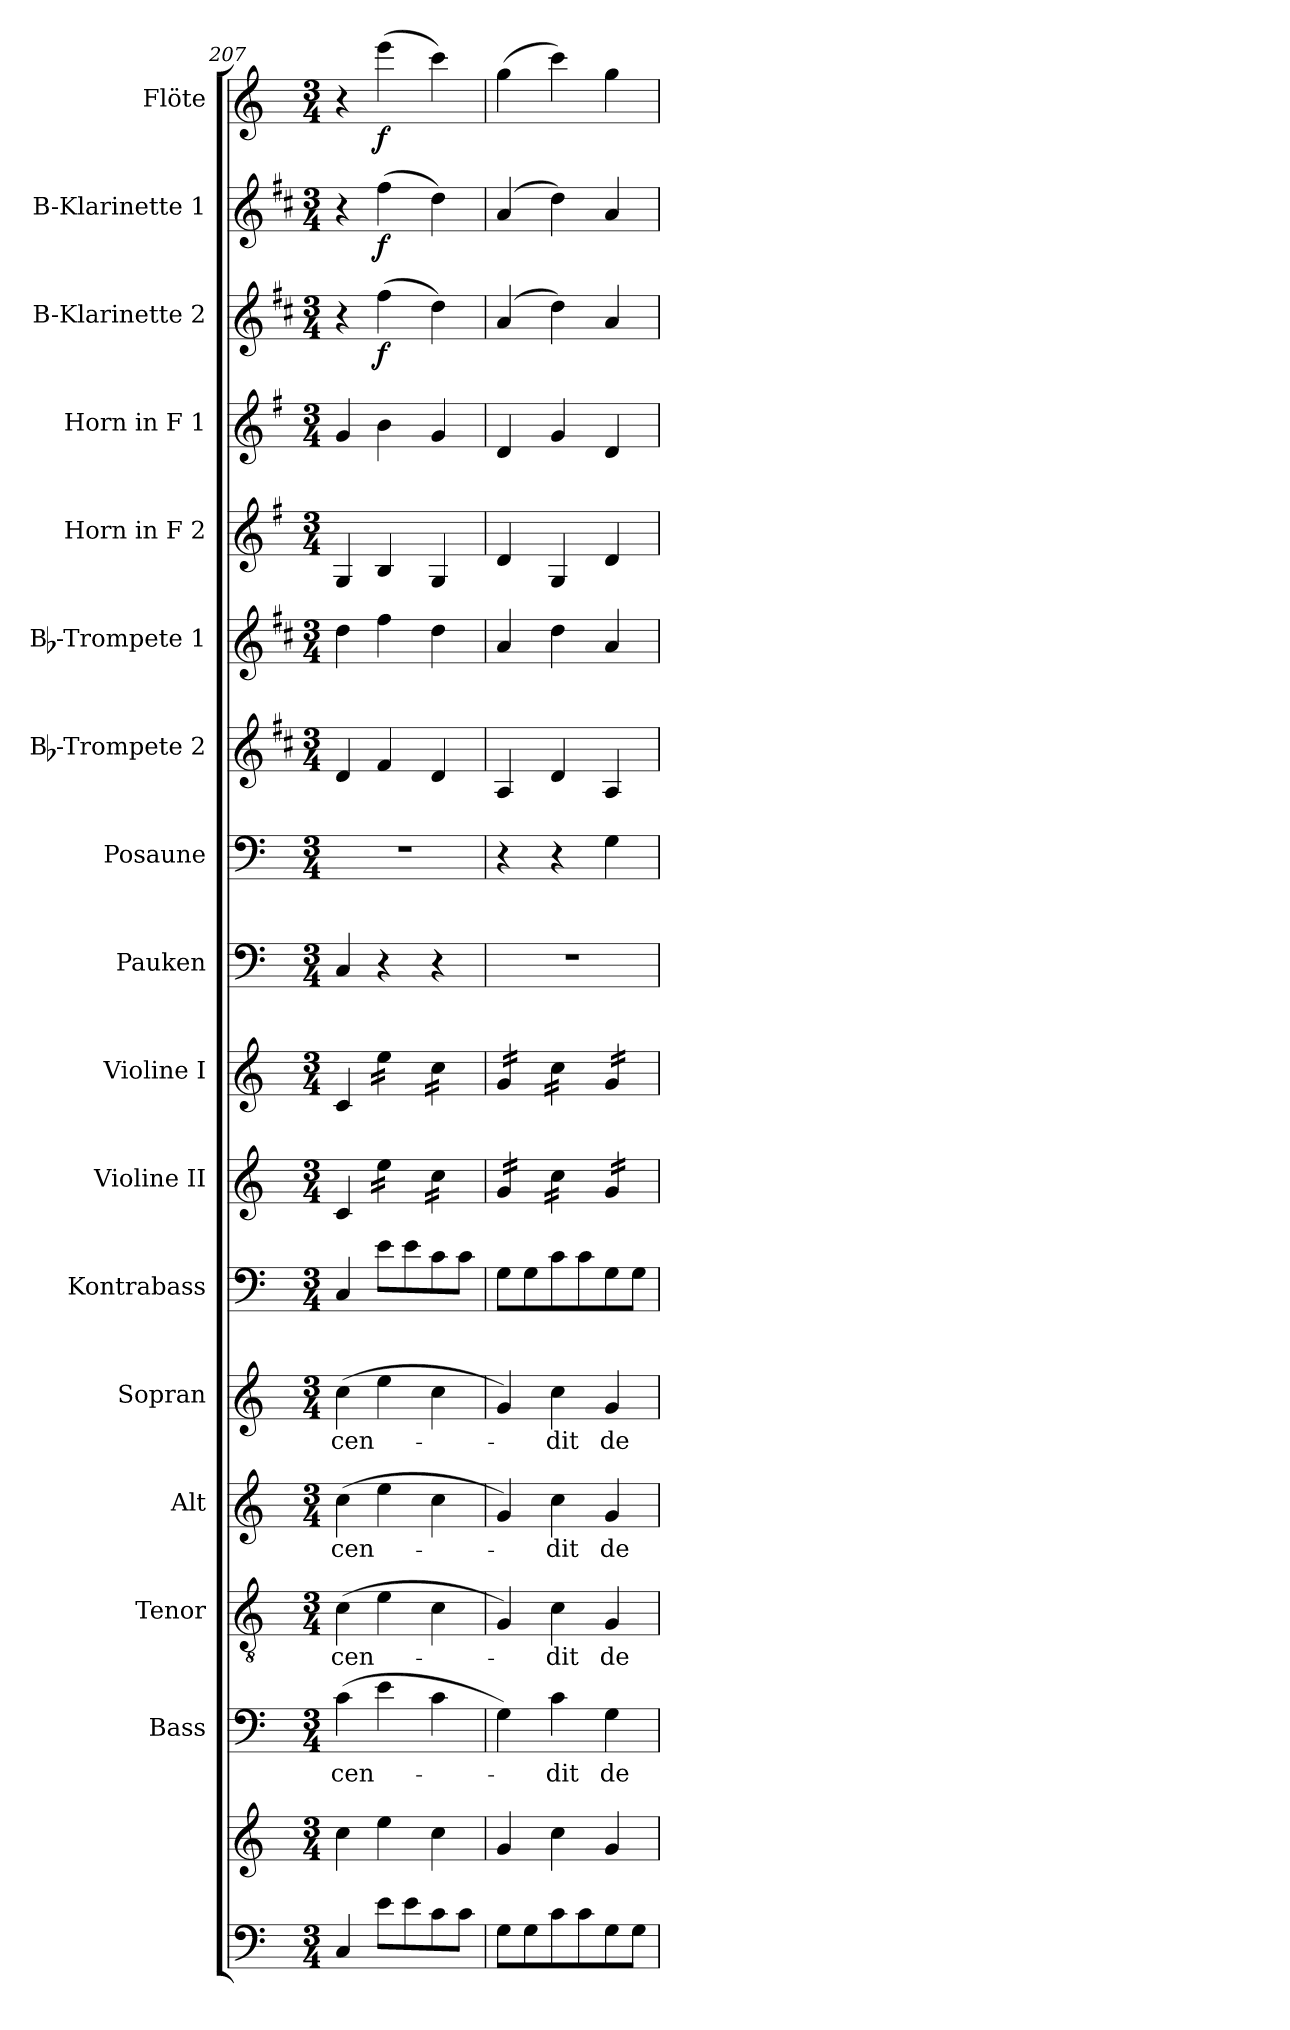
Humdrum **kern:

**kern	**kern	**kern	**text	**kern	**text	**kern	**text	**kern	**text	**kern	**kern	**kern	**kern	**kern	**kern	**kern	**kern	**kern	**kern	**dynam	**kern	**dynam	**kern	**dynam
*part17	*part17	*part16	*part16	*part15	*part15	*part14	*part14	*part13	*part13	*part12	*part11	*part10	*part9	*part8	*part7	*part6	*part5	*part4	*part3	*part3	*part2	*part2	*part1	*part1
*staff18	*staff17	*staff16	*staff16	*staff15	*staff15	*staff14	*staff14	*staff13	*staff13	*staff12	*staff11	*staff10	*staff9	*staff8	*staff7	*staff6	*staff5	*staff4	*staff3	*staff3	*staff2	*staff2	*staff1	*staff1
*	*	*I"Bass	*	*I"Tenor	*	*I"Alt	*	*I"Sopran	*	*I"Kontrabass	*I"Violine II	*I"Violine I	*I"Pauken	*I"Posaune	*I"Bb-Trompete 2	*I"Bb-Trompete 1	*I"Horn in F 2	*I"Horn in F 1	*I"B-Klarinette 2	*	*I"B-Klarinette 1	*	*I"Flöte	*
*	*	*I'B.	*	*I'T.	*	*I'A.	*	*I'S.	*	*I'Kb.	*I'Vl. II	*I'Vl. I	*I'Pk.	*I'Pos.	*I'Bb Trp. 2	*I'Bb Trp. 1	*I'Hrn. 2	*I'Hrn. 1	*I'B Kl. 2	*	*I'B Kl. 1	*	*I'Fl.	*
*clefF4	*clefG2	*clefF4	*	*clefGv2	*	*clefG2	*	*clefG2	*	*clefF4	*clefG2	*clefG2	*clefF4	*clefF4	*clefG2	*clefG2	*clefG2	*clefG2	*clefG2	*	*clefG2	*	*clefG2	*
*	*	*	*	*	*	*	*	*	*	*ITrd7c12	*	*	*	*	*ITrd1c2	*ITrd1c2	*ITrd4c7	*ITrd4c7	*ITrd1c2	*	*ITrd1c2	*	*	*
*k[]	*k[]	*k[]	*	*k[]	*	*k[]	*	*k[]	*	*k[]	*k[]	*k[]	*k[]	*k[]	*k[]	*k[]	*k[]	*k[]	*k[]	*	*k[]	*	*k[]	*
*C:	*C:	*C:	*	*C:	*	*C:	*	*C:	*	*C:	*C:	*C:	*C:	*C:	*C:	*C:	*C:	*C:	*C:	*	*C:	*	*C:	*
*M3/4	*M3/4	*M3/4	*	*M3/4	*	*M3/4	*	*M3/4	*	*M3/4	*M3/4	*M3/4	*M3/4	*M3/4	*M3/4	*M3/4	*M3/4	*M3/4	*M3/4	*	*M3/4	*	*M3/4	*
=207	=207	=207	=207	=207	=207	=207	=207	=207	=207	=207	=207	=207	=207	=207	=207	=207	=207	=207	=207	=207	=207	=207	=207	=207
!	!	!	!LO:LY:b	!	!LO:LY:b	!	!LO:LY:b	!	!LO:LY:b	!	!	!	!	!	!	!	!	!	!	!	!	!	!	!
4C/	4cc\	(>4c\	-cen-	(>4c\	-cen-	(>4cc\	-cen-	(>4cc\	-cen-	4CC/	4c/	4c/	4C/	2.r	4c/	4cc\	4C/	4c/	4r	.	4r	.	4r	.
!	!	!	!	!	!	!	!	!	!	!	!	!	!	!	!	!	!	!	!	!LO:DY:b	!	!LO:DY:b	!	!LO:DY:b
*	*	*	*	*	*	*	*	*	*	*	*tremolo	*	*	*	*	*	*	*	*	*	*	*	*	*
*	*	*	*	*	*	*	*	*	*	*	*	*tremolo	*	*	*	*	*	*	*	*	*	*	*	*
8e\L	4ee\	4e\	.	4e\	.	4ee\	.	4ee\	.	8E\L	16ee\LL	16ee\LL	4r	.	4e/	4ee\	4E/	4e\	(>4ee\	f	(>4ee\	f	(>4eee\	f
.	.	.	.	.	.	.	.	.	.	.	16ee\	16ee\	.	.	.	.	.	.	.	.	.	.	.	.
8e\	.	.	.	.	.	.	.	.	.	8E\	16ee\	16ee\	.	.	.	.	.	.	.	.	.	.	.	.
.	.	.	.	.	.	.	.	.	.	.	16ee\JJ	16ee\JJ	.	.	.	.	.	.	.	.	.	.	.	.
8c\	4cc\	4c\	.	4c\	.	4cc\	.	4cc\	.	8C\	16cc\LL	16cc\LL	4r	.	4c/	4cc\	4C/	4c/	4cc\)	.	4cc\)	.	4ccc\)	.
.	.	.	.	.	.	.	.	.	.	.	16cc\	16cc\	.	.	.	.	.	.	.	.	.	.	.	.
8c\J	.	.	.	.	.	.	.	.	.	8C\J	16cc\	16cc\	.	.	.	.	.	.	.	.	.	.	.	.
.	.	.	.	.	.	.	.	.	.	.	16cc\JJ	16cc\JJ	.	.	.	.	.	.	.	.	.	.	.	.
=208	=208	=208	=208	=208	=208	=208	=208	=208	=208	=208	=208	=208	=208	=208	=208	=208	=208	=208	=208	=208	=208	=208	=208	=208
8G\L	4g/	4G\)	.	4G/)	.	4g/)	.	4g/)	.	8GG\L	16g/LL	16g/LL	2.r	4r	4G/	4g/	4G/	4G/	(4g/	.	(4g/	.	(>4gg\	.
.	.	.	.	.	.	.	.	.	.	.	16g/	16g/	.	.	.	.	.	.	.	.	.	.	.	.
8G\	.	.	.	.	.	.	.	.	.	8GG\	16g/	16g/	.	.	.	.	.	.	.	.	.	.	.	.
.	.	.	.	.	.	.	.	.	.	.	16g/JJ	16g/JJ	.	.	.	.	.	.	.	.	.	.	.	.
!	!	!	!LO:LY:b	!	!LO:LY:b	!	!LO:LY:b	!	!LO:LY:b	!	!	!	!	!	!	!	!	!	!	!	!	!	!	!
8c\	4cc\	4c\	-dit	4c\	-dit	4cc\	-dit	4cc\	-dit	8C\	16cc\LL	16cc\LL	.	4r	4c/	4cc\	4C/	4c/	4cc\)	.	4cc\)	.	4ccc\)	.
.	.	.	.	.	.	.	.	.	.	.	16cc\	16cc\	.	.	.	.	.	.	.	.	.	.	.	.
8c\	.	.	.	.	.	.	.	.	.	8C\	16cc\	16cc\	.	.	.	.	.	.	.	.	.	.	.	.
.	.	.	.	.	.	.	.	.	.	.	16cc\JJ	16cc\JJ	.	.	.	.	.	.	.	.	.	.	.	.
!	!	!	!LO:LY:b	!	!LO:LY:b	!	!LO:LY:b	!	!LO:LY:b	!	!	!	!	!	!	!	!	!	!	!	!	!	!	!
8G\	4g/	4G\	de	4G/	de	4g/	de	4g/	de	8GG\	16g/LL	16g/LL	.	4G\	4G/	4g/	4G/	4G/	4g/	.	4g/	.	4gg\	.
.	.	.	.	.	.	.	.	.	.	.	16g/	16g/	.	.	.	.	.	.	.	.	.	.	.	.
8G\J	.	.	.	.	.	.	.	.	.	8GG\J	16g/	16g/	.	.	.	.	.	.	.	.	.	.	.	.
.	.	.	.	.	.	.	.	.	.	.	16g/JJ	16g/JJ	.	.	.	.	.	.	.	.	.	.	.	.
*	*	*	*	*	*	*	*	*	*	*	*	*Xtremolo	*	*	*	*	*	*	*	*	*	*	*	*
*	*	*	*	*	*	*	*	*	*	*	*Xtremolo	*	*	*	*	*	*	*	*	*	*	*	*	*
=	=	=	=	=	=	=	=	=	=	=	=	=	=	=	=	=	=	=	=	=	=	=	=	=
*-	*-	*-	*-	*-	*-	*-	*-	*-	*-	*-	*-	*-	*-	*-	*-	*-	*-	*-	*-	*-	*-	*-	*-	*-
